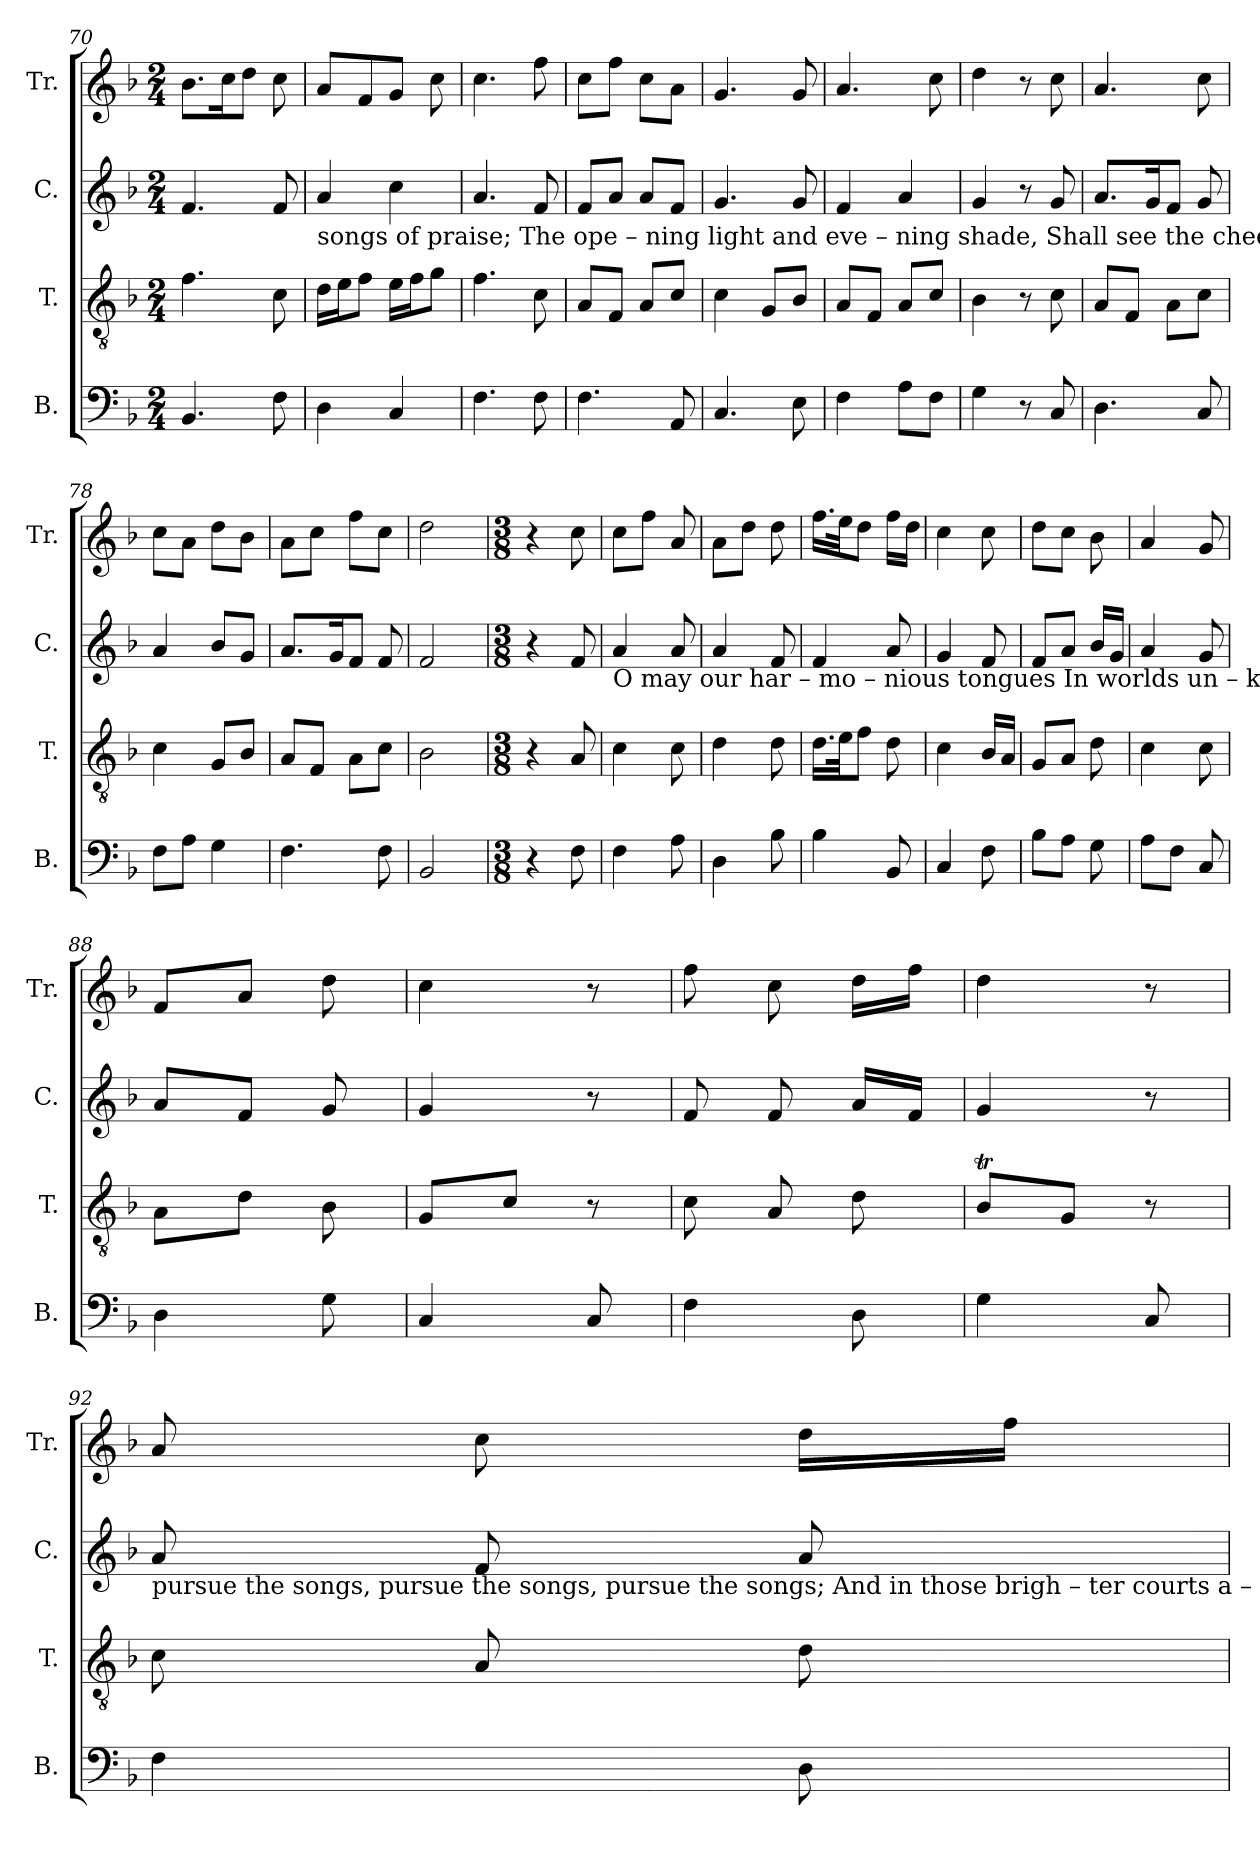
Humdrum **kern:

**kern	**kern	**kern	**kern
*part4	*part3	*part2	*part1
*staff4	*staff3	*staff2	*staff1
*I"B.	*I"T.	*I"C.	*I"Tr.
*I'B.	*I'T.	*I'C.	*I'Tr.
*clefF4	*clefGv2	*clefG2	*clefG2
*k[b-]	*k[b-]	*k[b-]	*k[b-]
*M2/4	*M2/4	*M2/4	*M2/4
=70	=70	=70	=70
4.BB-/	4.f\	4.f/	8.b-\L
.	.	.	16cc\K
.	.	.	8dd\J
8F\	8c\	8f/	8cc\
!!LO:LB:g=z
=71	=71	=71	=71
!	!	!LO:TX:b:t=songs   of      praise; The  ope – ning    light and  eve – ning  shade, Shall see      the  cheer–ful     ho   –   mage  paid.        And	!
4D\	16d\LL	4a/	8a/L
.	16e\J	.	.
.	8f\J	.	8f/
4C/	16e\LL	4cc\	8g/J
.	16f\J	.	.
.	8g\J	.	8cc\
=72	=72	=72	=72
4.F\	4.f\	4.a/	4.cc\
8F\	8c\	8f/	8ff\
=73	=73	=73	=73
4.F\	8A/L	8f/L	8cc\L
.	8F/J	8a/J	8ff\J
.	8A/L	8a/L	8cc\L
8AA/	8c/J	8f/J	8a\J
=74	=74	=74	=74
4.C/	4c\	4.g/	4.g/
.	8G/L	.	.
8E\	8B-/J	8g/	8g/
=75	=75	=75	=75
4F\	8A/L	4f/	4.a/
.	8F/J	.	.
8A\L	8A/L	4a/	.
8F\J	8c/J	.	8cc\
=76	=76	=76	=76
4G\	4B-\	4g/	4dd\
8r	8r	8r	8r
8C/	8c\	8g/	8cc\
=77	=77	=77	=77
4.D\	8A/L	8.a/L	4.a/
.	8F/J	.	.
.	.	16g/K	.
.	8A\L	8f/J	.
8C/	8c\J	8g/	8cc\
=78	=78	=78	=78
8F\L	4c\	4a/	8cc\L
8A\J	.	.	8a\J
4G\	8G/L	8b-/L	8dd\L
.	8B-/J	8g/J	8b-\J
=79	=79	=79	=79
4.F\	8A/L	8.a/L	8a\L
.	8F/J	.	8cc\J
.	.	16g/K	.
.	8A\L	8f/J	8ff\L
8F\	8c\J	8f/	8cc\J
=80	=80	=80	=80
2BB-/	2B-\	2f/	2dd\
=81	=81	=81	=81
*M3/8	*M3/8	*M3/8	*M3/8
4r	4r	4r	4r
8F\	8A/	8f/	8cc\
!!LO:PB:g=z
=82	=82	=82	=82
!	!	!LO:TX:b:t=O        may   our     har – mo   –   nious tongues  In   worlds  un – known pur–sue  the  songs,             pursue   the      songs,	!
4F\	4c\	4a/	8cc\L
.	.	.	8ff\J
8A\	8c\	8a/	8a/
=83	=83	=83	=83
4D\	4d\	4a/	8a\L
.	.	.	8dd\J
8B-\	8d\	8f/	8dd\
=84	=84	=84	=84
4B-\	16.d\LL	4f/	16.ff\LL
.	32e\JK	.	32ee\JK
.	8f\J	.	8dd\J
8BB-/	8d\	8a/	16ff\LL
.	.	.	16dd\JJ
=85	=85	=85	=85
4C/	4c\	4g/	4cc\
8F\	16B-/LL	8f/	8cc\
.	16A/JJ	.	.
=86	=86	=86	=86
8B-\L	8G/L	8f/L	8dd\L
8A\J	8A/J	8a/J	8cc\J
8G\	8d\	16b-/LL	8b-\
.	.	16g/JJ	.
=87	=87	=87	=87
8A\L	4c\	4a/	4a/
8F\J	.	.	.
8C/	8c\	8g/	8g/
=88	=88	=88	=88
4D\	8A\L	8a/L	8f/L
.	8d\J	8f/J	8a/J
8G\	8B-\	8g/	8dd\
=89	=89	=89	=89
4C/	8G/L	4g/	4cc\
.	8c/J	.	.
8C/	8r	8r	8r
=90	=90	=90	=90
4F\	8c\	8f/	8ff\
.	8A/	8f/	8cc\
8D\	8d\	16a/LL	16dd\LL
.	.	16f/JJ	16ff\JJ
=91	=91	=91	=91
4G\	8B-T/L	4g/	4dd\
.	8G/J	.	.
8C/	8r	8r	8r
!!LO:LB:g=z
=92	=92	=92	=92
!	!	!LO:TX:b:t=pursue  the    songs,        pursue  the  songs,       pursue  the  songs;  And  in       those  brigh – ter  courts      a   –   dore,   Where	!
4F\	8c\	8a/	8a/
.	8A/	8f/	8cc\
8D\	8d\	8a/	16dd\LL
.	.	.	16ff\JJ
=	=	=	=
*-	*-	*-	*-
